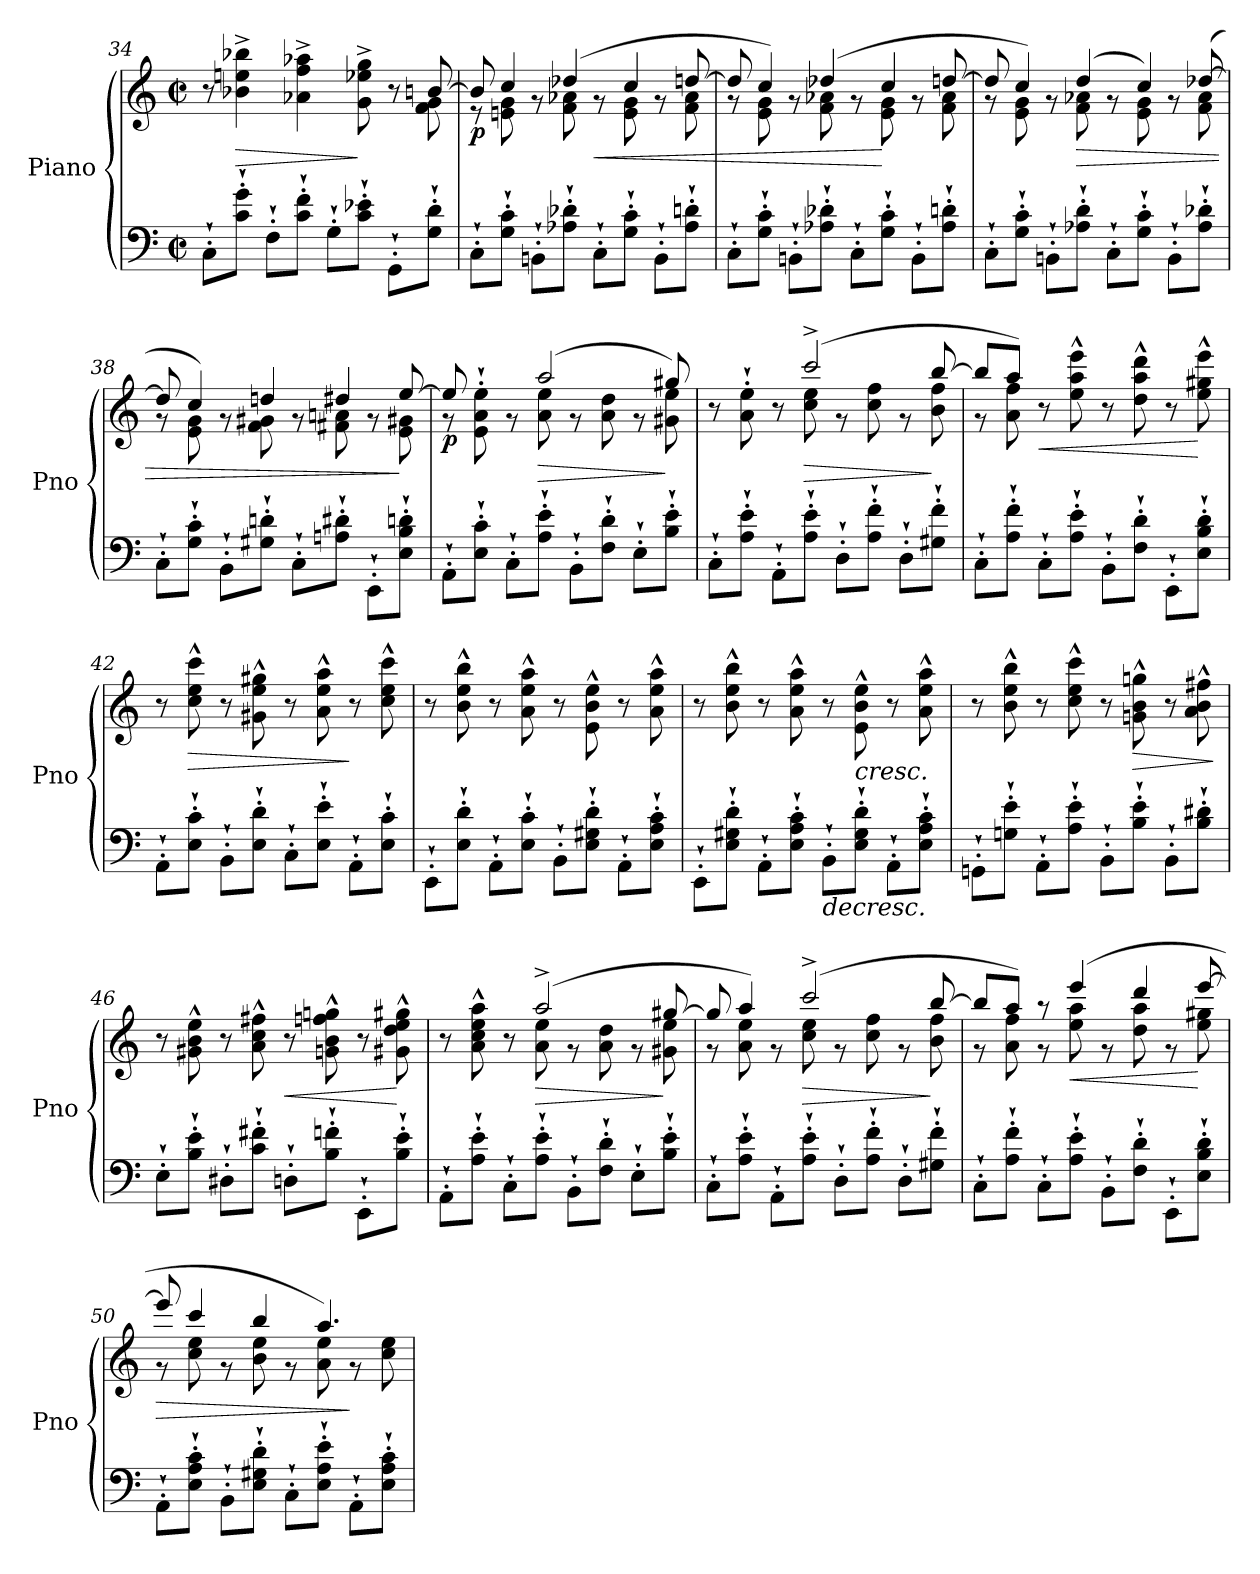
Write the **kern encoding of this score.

**kern	**kern	**dynam
*part1	*part1	*part1
*staff2	*staff1	*staff1/2
*I"Piano	*	*
*I'Pno	*	*
*clefF4	*clefG2	*
*k[]	*k[]	*
*C:	*C:	*
*M2/2	*M2/2	*
*met(c|)	*met(c|)	*
=34	=34	=34
*	*^	*
8C`'\L	8r	2..ryy	.
!	!	!	!LO:HP:b
8c\`' 8g\`'J	4b-X\^ 4een\^ 4bb-X\^	.	>
8F`'\L	.	.	.
8c\`' 8f\`'J	4a-X\^ 4ff\^ 4aa-X\^	.	.
8G`'\L	.	.	.
8c\`' 8e-X\`'J	8g\^ 8ee-X\^ 8gg\^	.	]
8GG`'\L	8r	.	.
8G\`' 8d\`'J	[8bn/	8f\ 8g\	.
=35	=35	=35	=35
!	!	!	!LO:DY:b
8C`'\L	8b/]	8re	p
8G\`' 8c\`'J	4cc/	8en\ 8g\	.
8BBn`'\L	.	8rg	.
8A-X\`' 8d-X\`'J	(4dd-X/	8f\ 8a-X\	.
!	!	!	!LO:HP:b
8C`'\L	.	8rg	<
8G\`' 8c\`'J	4cc/	8e\ 8g\	.
8BB`'\L	.	8rg	.
8A-\`' 8dn\`'J	[8ddn/	8f\ 8a-\	.
!!LO:LB:g=z	!!
=36	=36	=36	=36
8C`'\L	8dd/]	8rg	.
8G\`' 8c\`'J	4cc/)	8e\ 8g\	.
8BBn`'\L	.	8rg	.
8A-X\`' 8d-X\`'J	(4dd-X/	8f\ 8a-X\	.
8C`'\L	.	8rg	.
8G\`' 8c\`'J	4cc/	8e\ 8g\	[
8BB`'\L	.	8rg	.
8A-\`' 8dn\`'J	[8ddn/	8f\ 8a-\	.
=37	=37	=37	=37
8C`'\L	8dd/]	8rg	.
8G\`' 8c\`'J	4cc/)	8e\ 8g\	.
8BBn`'\L	.	8rg	.
!	!	!	!LO:HP:b
8A-X\`' 8d\`'J	(4dd/	8f\ 8a-X\	>
8C`'\L	.	8rg	.
8G\`' 8c\`'J	4cc/)	8e\ 8g\	.
8BB`'\L	.	8rg	.
8A-\`' 8d-X\`'J	([8dd-X/	8f\ 8a-\	.
=38	=38	=38	=38
8C`'\L	8dd-/]	8rg	.
8G\`' 8c\`'J	4cc/)	8e\ 8g\	.
8BB`'\L	.	8rg	.
8G#X\`' 8dn\`'J	4ddn/	8f\ 8g#X\	.
8C`'\L	.	8rg	.
8An\`' 8d#X\`'J	4dd#X/	8f#X\ 8an\	.
8EE`'\L	.	8rg	.
8E\`' 8B\`' 8dn\`'J	[8ee/	8e\ 8g#X\	]
=39	=39	=39	=39
!	!	!	!LO:DY:b
8AA`'\L	8ee/]	8rg	p
8E\`' 8c\`'J	4ryy	8e\`' 8a\`' 8ee\`'	.
8C`'\L	.	8rg	.
!	!	!	!LO:HP:b
8A\`' 8e\`'J	(2aa/	8a\ 8ee\	>
8BB`'\L	.	8rg	.
8F\`' 8d\`'J	.	8a\ 8dd\	.
8E`'\L	.	8rg	.
8B\`' 8e\`'J	8gg#X/)	8g#X\ 8ee\	]
!!LO:PB:g=z	!!
=40	=40	=40	=40
8C`'\L	8r	4.ryy	.
8A\`' 8e\`'J	8a\`' 8ee\`'	.	.
8AA`'\L	8r	.	.
!	!	!	!LO:HP:b
8A\`' 8e\`'J	(2ccc^/	8cc\ 8ee\	>
8D`'\L	.	8r	.
8A\`' 8f\`'J	.	8cc\ 8ff\	.
8D`'\L	.	8r	.
8G#X\`' 8f\`'J	[8bb/	8b\ 8ff\	]
=41	=41	=41	=41
8C`'\L	8bb/L]	8r	.
8A\`' 8f\`'J	8aa/J)	8a\ 8ff\	.
!	!	!	!LO:HP:b
8C`'\L	8r	2.ryy	<
8A\`' 8e\`'J	8ee\^^ 8aa\^^ 8eee\^^	.	.
8BB`'\L	8r	.	.
8F\`' 8d\`'J	8dd\^^ 8aa\^^ 8ddd\^^	.	.
8EE`'\L	8r	.	.
8E\`' 8B\`' 8d\`'J	8ee\^^ 8gg#X\^^ 8eee\^^	.	[
*	*v	*v	*
=42	=42	=42
8AA`'\L	8r	.
!	!	!LO:HP:b
8E\`' 8c\`'J	8cc\^^ 8ee\^^ 8ccc\^^	>
8BB`'\L	8r	.
8E\`' 8d\`'J	8g#X\^^ 8ee\^^ 8gg#X\^^	.
8C`'\L	8r	.
8E\`' 8e\`'J	8a\^^ 8ee\^^ 8aa\^^	.
8AA`'\L	8r	]
8E\`' 8c\`'J	8cc\^^ 8ee\^^ 8ccc\^^	.
=43	=43	=43
8EE`'\L	8r	.
8E\`' 8d\`'J	8b\^^ 8ee\^^ 8bb\^^	.
8AA`'\L	8r	.
8E\`' 8c\`'J	8a\^^ 8ee\^^ 8aa\^^	.
8BB`'\L	8r	.
8E\`' 8G#X\`' 8d\`'J	8e\^^ 8b\^^ 8ee\^^	.
8AA`'\L	8r	.
8E\`' 8A\`' 8c\`'J	8a\^^ 8ee\^^ 8aa\^^	.
!!LO:LB:g=z
=44	=44	=44
8EE`'\L	8r	.
8E\`' 8G#X\`' 8d\`'J	8b\^^ 8ee\^^ 8bb\^^	.
8AA`'\L	8r	.
8E\`' 8A\`' 8c\`'J	8a\^^ 8ee\^^ 8aa\^^	.
!	!	!LO:HP:n=1:b=2
8BB`'\L	8r	[ >
!	!	!LO:HP:b
8E\`' 8G#\`' 8d\`'J	8e\^^ 8b\^^ 8ee\^^	<
8AA`'\L	8r	.
8E\`' 8A\`' 8c\`'J	8a\^^ 8ee\^^ 8aa\^^	.
=45	=45	=45
8GGn`'\L	8r	.
8Gn\`' 8e\`'J	8b\^^ 8ee\^^ 8bb\^^	.
8AA`'\L	8r	.
8A\`' 8e\`'J	8cc\^^ 8ee\^^ 8ccc\^^	]
8BB`'\L	8r	.
!	!	!LO:HP:b
8B\`' 8e\`'J	8gn\^^ 8b\^^ 8ggn\^^	>
8BB`'\L	8r	.
8B\`' 8d#X\`'J	8a\^^ 8b\^^ 8ff#X\^^	.
.	.	]
=46	=46	=46
8E`'\L	8r	.
8B\`' 8e\`'J	8g#X\^^ 8b\^^ 8ee\^^	.
8D#X`'\L	8r	.
8c\`' 8f#X\`'J	8a\^^ 8cc\^^ 8ff#X\^^	.
!	!	!LO:HP:b
8Dn`'\L	8r	<
8B\`' 8fn\`'J	8gn\^^ 8b\^^ 8ffn\^^ 8ggn\^^	.
8EE`'\L	8r	.
8B\`' 8e\`'J	8g#X\^^ 8dd\^^ 8ee\^^ 8gg#X\^^	[
=47	=47	=47
*	*^	*
8AA`'\L	8r	4.ryy	.
8A\`' 8e\`'J	8a\^^ 8cc\^^ 8ee\^^ 8aa\^^	.	.
8C`'\L	8r	.	.
!	!	!	!LO:HP:b
8A\`' 8e\`'J	(2aa^/	8a\ 8ee\	>
8BB`'\L	.	8r	.
8F\`' 8d\`'J	.	8a\ 8dd\	.
8E`'\L	.	8r	.
8B\`' 8e\`'J	[8gg#X/	8g#X\ 8ee\	]
!!LO:LB:g=z	!!
=48	=48	=48	=48
8C`'\L	8gg#/]	8r	.
8A\`' 8e\`'J	4aa/)	8a\ 8ee\	.
8AA`'\L	.	8r	.
!	!	!	!LO:HP:b
8A\`' 8e\`'J	(2ccc^/	8cc\ 8ee\	>
8D`'\L	.	8r	.
8A\`' 8f\`'J	.	8cc\ 8ff\	.
8D`'\L	.	8r	.
8G#X\`' 8f\`'J	[8bb/	8b\ 8ff\	]
=49	=49	=49	=49
8C`'\L	8bb/L]	8r	.
8A\`' 8f\`'J	8aa/J)	8a\ 8ff\	.
8C`'\L	8raa	8r	.
!	!	!	!LO:HP:b
8A\`' 8e\`'J	(4eee/	8ee\ 8aa\	<
8BB`'\L	.	8r	.
8F\`' 8d\`'J	4ddd/	8dd\ 8aa\	.
8EE`'\L	.	8r	.
8E\`' 8B\`' 8d\`'J	[8eee/	8ee\ 8gg#X\	[
=50	=50	=50	=50
!	!	!	!LO:HP:b
8AA`'\L	8eee/]	8r	>
8E\`' 8A\`' 8c\`'J	4ccc/	8cc\ 8ee\	.
8BB`'\L	.	8r	.
8E\`' 8G#X\`' 8d\`'J	4bb/	8b\ 8ee\	.
8C`'\L	.	8r	.
8E\`' 8A\`' 8e\`'J	4.aa/)	8a\ 8ee\	.
8AA`'\L	.	8r	]
8E\`' 8A\`' 8c\`'J	.	8cc\ 8ee\	.
*	*v	*v	*
=	=	=
*-	*-	*-
